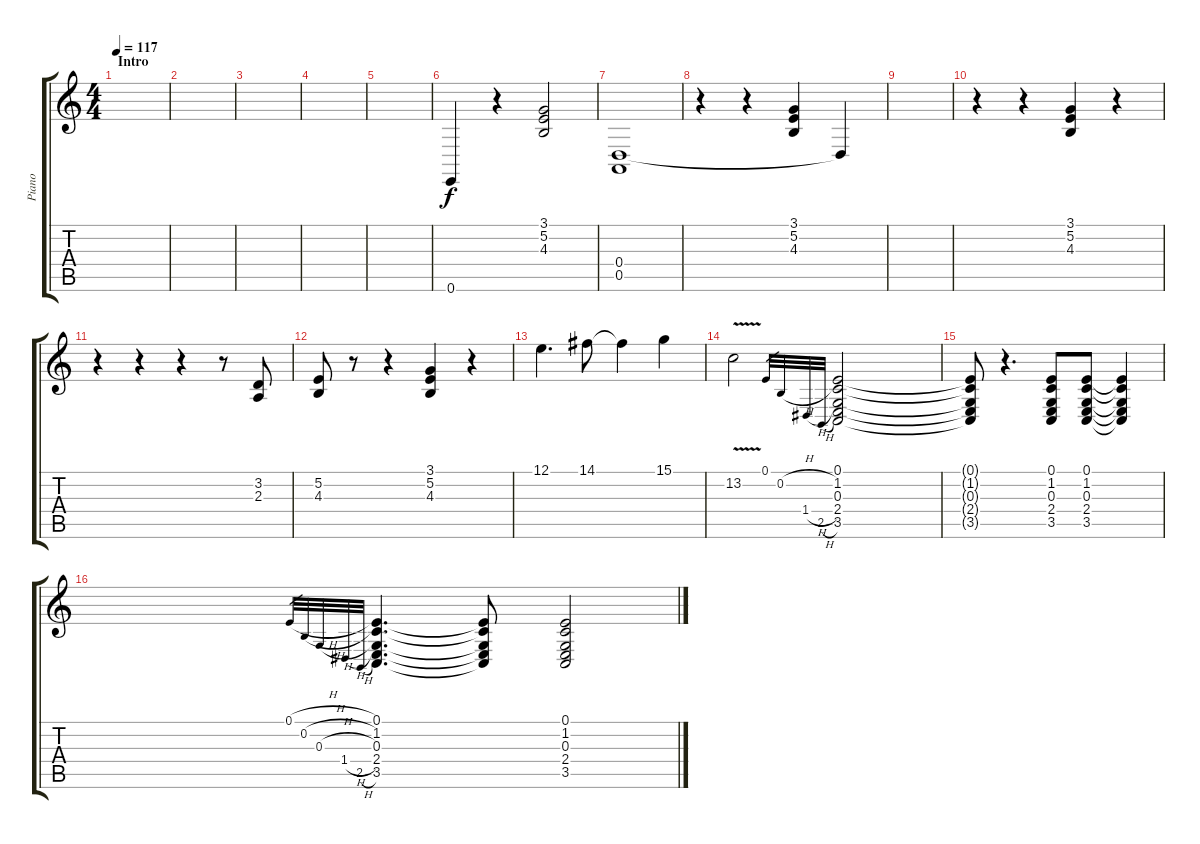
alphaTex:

\track ("Piano" "Piano") {instrument electricgrandpiano}
\staff {score tabs}
\tuning (E4 B3 G3 D3 A2 E2) {hide}
\ts (4 4)
\section ("" "Intro")
\tempo 117
\clef g2
\ks c
|
|
|
|
|
0.6.4 r.4 (3.1 5.2 4.3).2 |
(0.4 0.5).1 |
r.4 r.4 (3.1 5.2 4.3).4 0.4{t}.4 |
|
r.4 r.4 (3.1 5.2 4.3).4 r.4 |
r.4 r.4 r.4 r.8 (3.2 2.3).8 |
(5.2 4.3).8 r.8 r.4 (3.1 5.2 4.3).4 r.4 |
12.1.4{d volume 9 instrument violin} 14.1.8 14.1{t}.4 15.1.4 |
13.2{v}.2 0.1.32{gr} 0.2{h}.32{gr} 1.4{h}.32{gr} 2.5{h}.32{gr} (0.1 1.2 0.3 2.4 3.5).2{instrument electricgrandpiano} |
(0.1{t} 1.2{t} 0.3{t} 2.4{t} 3.5{t}).8 r.4{d} (0.1 1.2 0.3 2.4 3.5).8 (0.1 1.2 0.3 2.4 3.5).8 (0.1{t} 1.2{t} 0.3{t} 2.4{t} 3.5{t}).4 |
0.1{h}.32{gr} 0.2{h}.32{gr} 0.3{h}.32{gr} 1.4{h}.32{gr} 2.5{h}.32{gr} (0.1 1.2 0.3 2.4 3.5).4{d} (0.1{t} 1.2{t} 0.3{t} 2.4{t} 3.5{t}).8 (0.1 1.2 0.3 2.4 3.5).2
